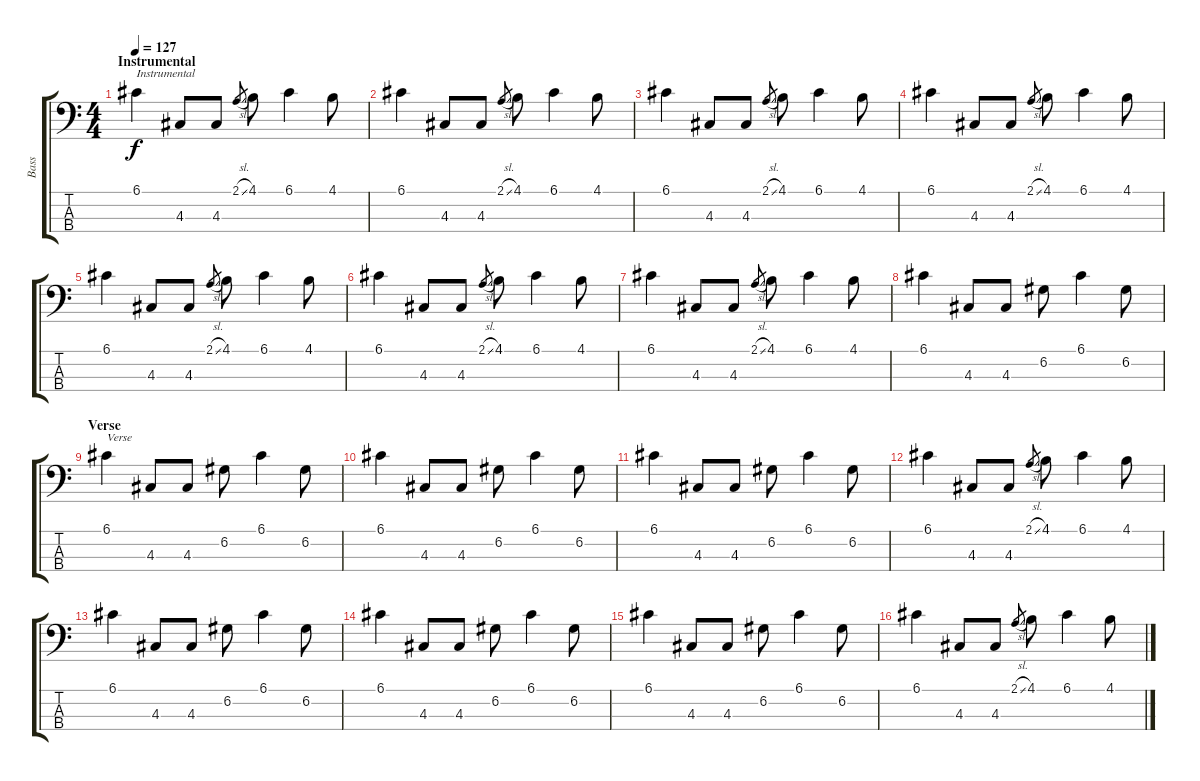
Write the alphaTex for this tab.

\track ("Bass" "Bass") {instrument electricbassfinger}
\staff {score tabs}
\tuning (G2 D2 A1 E1) {hide}
\ts (4 4)
\section ("" "Instrumental")
\tempo 127
\clef f4
\ks c
6.1.4{txt "Instrumental" dy f} 4.3.8 4.3.8 2.1{sl}.8{gr} 4.1.8 6.1.4 4.1.8 |
6.1.4 4.3.8 4.3.8 2.1{sl}.8{gr} 4.1.8 6.1.4 4.1.8 |
6.1.4 4.3.8 4.3.8 2.1{sl}.8{gr} 4.1.8 6.1.4 4.1.8 |
6.1.4 4.3.8 4.3.8 2.1{sl}.8{gr} 4.1.8 6.1.4 4.1.8 |
6.1.4 4.3.8 4.3.8 2.1{sl}.8{gr} 4.1.8 6.1.4 4.1.8 |
6.1.4 4.3.8 4.3.8 2.1{sl}.8{gr} 4.1.8 6.1.4 4.1.8 |
6.1.4 4.3.8 4.3.8 2.1{sl}.8{gr} 4.1.8 6.1.4 4.1.8 |
6.1.4 4.3.8 4.3.8 6.2.8 6.1.4 6.2.8 |
\section ("" "Verse")
6.1.4{txt "Verse"} 4.3.8 4.3.8 6.2.8 6.1.4 6.2.8 |
6.1.4 4.3.8 4.3.8 6.2.8 6.1.4 6.2.8 |
6.1.4 4.3.8 4.3.8 6.2.8 6.1.4 6.2.8 |
6.1.4 4.3.8 4.3.8 2.1{sl}.8{gr} 4.1.8 6.1.4 4.1.8 |
6.1.4 4.3.8 4.3.8 6.2.8 6.1.4 6.2.8 |
6.1.4 4.3.8 4.3.8 6.2.8 6.1.4 6.2.8 |
6.1.4 4.3.8 4.3.8 6.2.8 6.1.4 6.2.8 |
6.1.4 4.3.8 4.3.8 2.1{sl}.8{gr} 4.1.8 6.1.4 4.1.8
